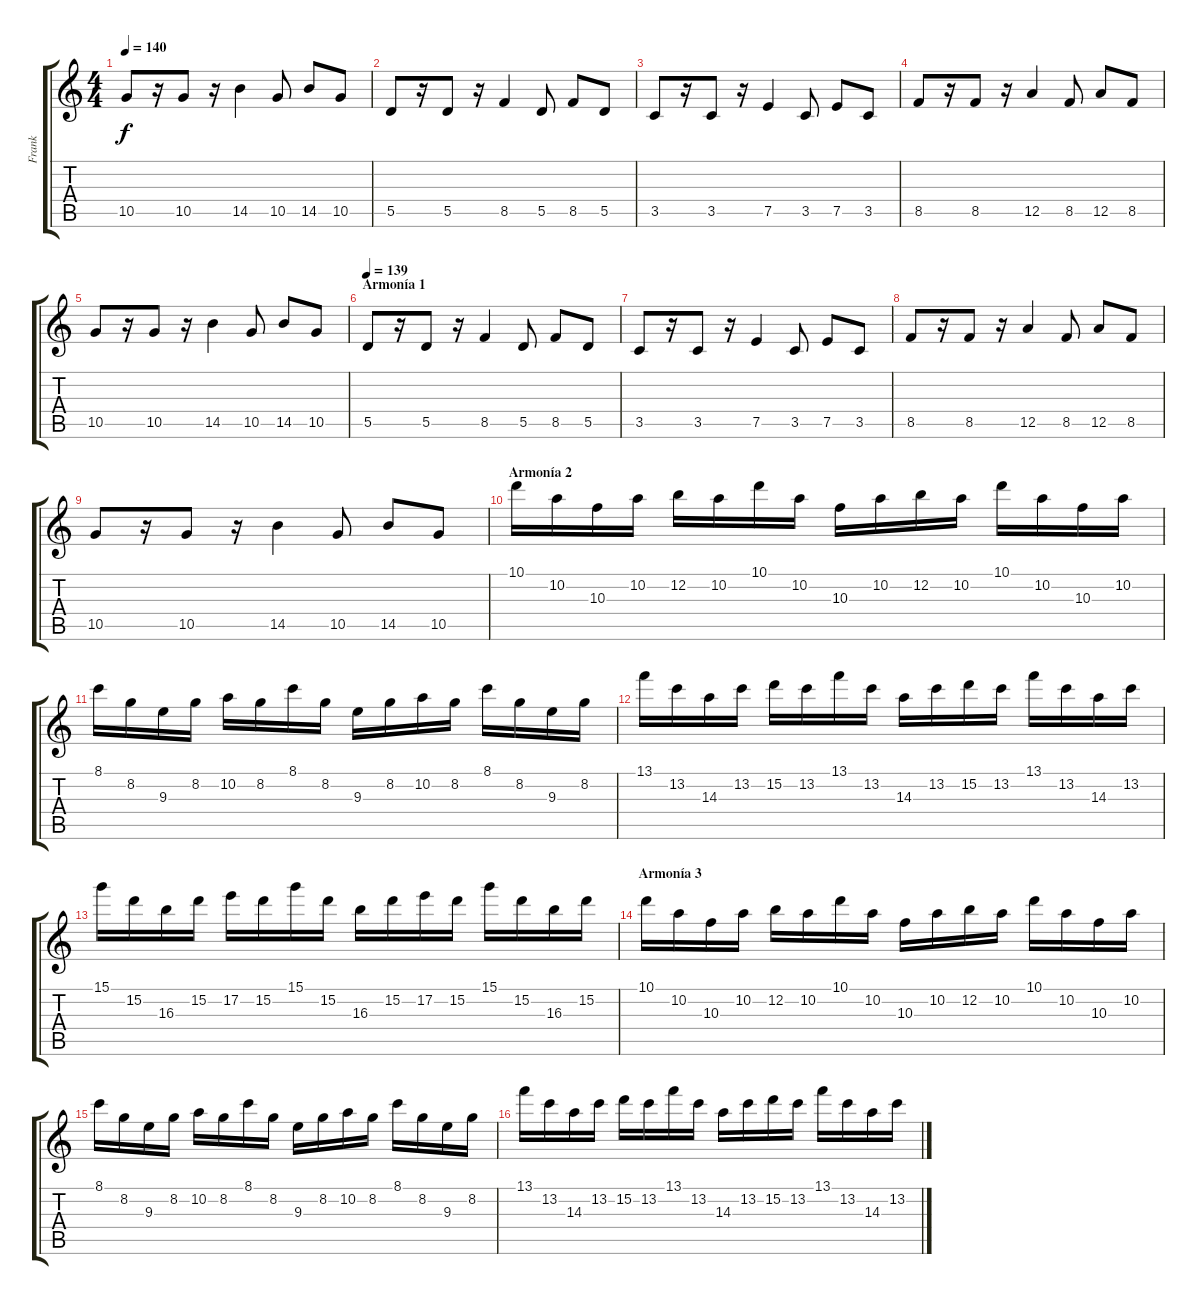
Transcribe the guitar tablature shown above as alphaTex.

\track ("Frank" "Frank") {instrument distortionguitar}
\staff {score tabs}
\tuning (E4 B3 G3 D3 A2 E2) {hide}
\ts (4 4)
\tempo 140
\clef g2
\ks c
10.5.8{dy f} r.16 10.5.8 r.16 14.5.4 10.5.8 14.5.8 10.5.8 |
5.5.8 r.16 5.5.8 r.16 8.5.4 5.5.8 8.5.8 5.5.8 |
3.5.8 r.16 3.5.8 r.16 7.5.4 3.5.8 7.5.8 3.5.8 |
8.5.8 r.16 8.5.8 r.16 12.5.4 8.5.8 12.5.8 8.5.8 |
10.5.8 r.16 10.5.8 r.16 14.5.4 10.5.8 14.5.8 10.5.8 |
\section ("" "Armonía 1")
\tempo 139
5.5.8 r.16 5.5.8 r.16 8.5.4 5.5.8 8.5.8 5.5.8 |
3.5.8 r.16 3.5.8 r.16 7.5.4 3.5.8 7.5.8 3.5.8 |
8.5.8 r.16 8.5.8 r.16 12.5.4 8.5.8 12.5.8 8.5.8 |
10.5.8 r.16 10.5.8 r.16 14.5.4 10.5.8 14.5.8 10.5.8 |
\section ("" "Armonía 2")
10.1.16{volume 14} 10.2.16 10.3.16 10.2.16 12.2.16 10.2.16 10.1.16 10.2.16 10.3.16 10.2.16 12.2.16 10.2.16 10.1.16 10.2.16 10.3.16 10.2.16 |
8.1.16 8.2.16 9.3.16 8.2.16 10.2.16 8.2.16 8.1.16 8.2.16 9.3.16 8.2.16 10.2.16 8.2.16 8.1.16 8.2.16 9.3.16 8.2.16 |
13.1.16 13.2.16 14.3.16 13.2.16 15.2.16 13.2.16 13.1.16 13.2.16 14.3.16 13.2.16 15.2.16 13.2.16 13.1.16 13.2.16 14.3.16 13.2.16 |
15.1.16 15.2.16 16.3.16 15.2.16 17.2.16 15.2.16 15.1.16 15.2.16 16.3.16 15.2.16 17.2.16 15.2.16 15.1.16 15.2.16 16.3.16 15.2.16 |
\section ("" "Armonía 3")
10.1.16 10.2.16 10.3.16 10.2.16 12.2.16 10.2.16 10.1.16 10.2.16 10.3.16 10.2.16 12.2.16 10.2.16 10.1.16 10.2.16 10.3.16 10.2.16 |
8.1.16 8.2.16 9.3.16 8.2.16 10.2.16 8.2.16 8.1.16 8.2.16 9.3.16 8.2.16 10.2.16 8.2.16 8.1.16 8.2.16 9.3.16 8.2.16 |
13.1.16 13.2.16 14.3.16 13.2.16 15.2.16 13.2.16 13.1.16 13.2.16 14.3.16 13.2.16 15.2.16 13.2.16 13.1.16 13.2.16 14.3.16 13.2.16
